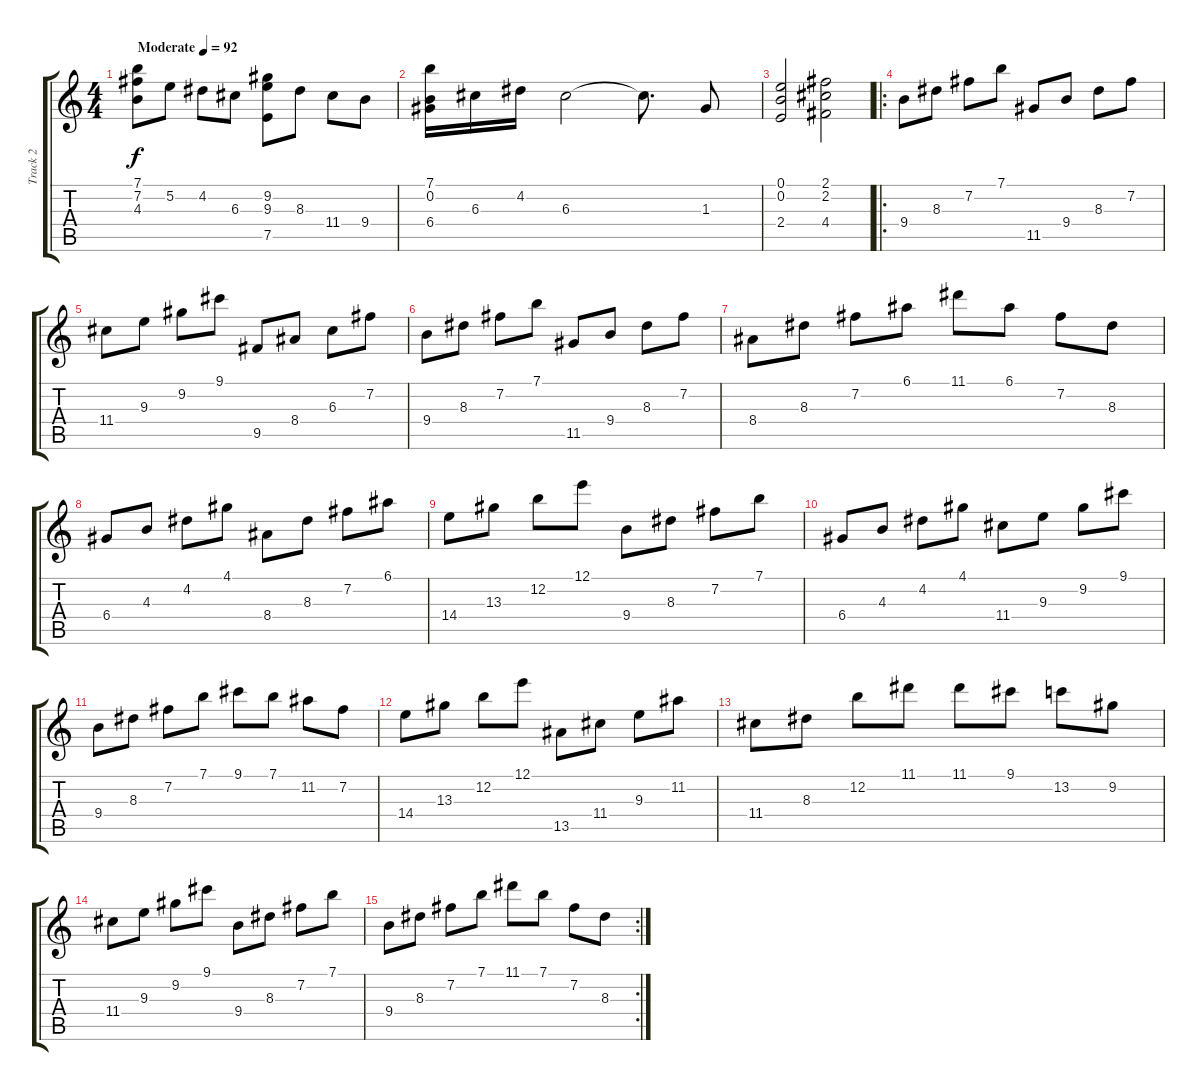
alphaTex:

\track ("Track 2" "Track 2") {instrument acousticguitarsteel}
\staff {score tabs}
\tuning (E4 B3 G3 D3 A2 E2) {hide}
\ts (4 4)
\tempo (92 "Moderate")
\clef g2
\ks c
(7.1 7.2 4.3).8{dy f instrument acousticguitarsteel} 5.2.8 4.2.8 6.3.8 (9.2 9.3 7.5).8 8.3.8 11.4.8 9.4.8 |
(7.1 0.2 6.4).16 6.3.16 4.2.16 6.3.2 6.3{t}.8{d} 1.3.8 |
(0.1 0.2 2.4).2 (2.1 2.2 4.4).2 |
\ro
9.4.8 8.3.8 7.2.8 7.1.8 11.5.8 9.4.8 8.3.8 7.2.8 |
11.4.8 9.3.8 9.2.8 9.1.8 9.5.8 8.4.8 6.3.8 7.2.8 |
9.4.8 8.3.8 7.2.8 7.1.8 11.5.8 9.4.8 8.3.8 7.2.8 |
8.4.8 8.3.8 7.2.8 6.1.8 11.1.8 6.1.8 7.2.8 8.3.8 |
6.4.8 4.3.8 4.2.8 4.1.8 8.4.8 8.3.8 7.2.8 6.1.8 |
14.4.8 13.3.8 12.2.8 12.1.8 9.4.8 8.3.8 7.2.8 7.1.8 |
6.4.8 4.3.8 4.2.8 4.1.8 11.4.8 9.3.8 9.2.8 9.1.8 |
9.4.8 8.3.8 7.2.8 7.1.8 9.1.8 7.1.8 11.2.8 7.2.8 |
14.4.8 13.3.8 12.2.8 12.1.8 13.5.8 11.4.8 9.3.8 11.2.8 |
11.4.8 8.3.8 12.2.8 11.1.8 11.1.8 9.1.8 13.2.8 9.2.8 |
11.4.8 9.3.8 9.2.8 9.1.8 9.4.8 8.3.8 7.2.8 7.1.8 |
\rc 2
9.4.8 8.3.8 7.2.8 7.1.8 11.1.8 7.1.8 7.2.8 8.3.8
